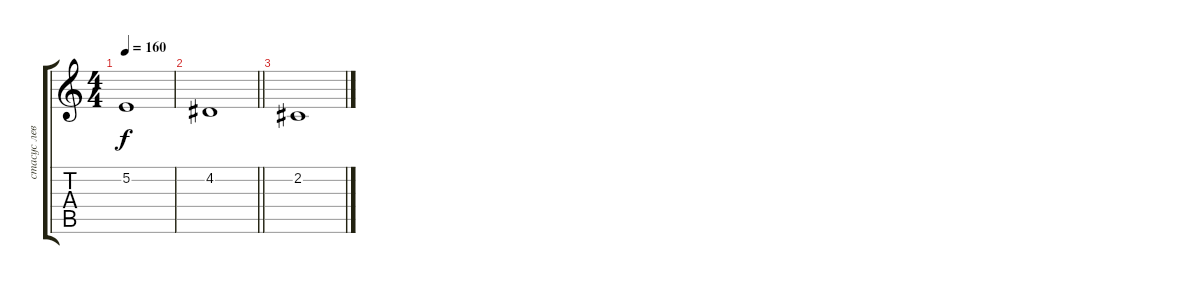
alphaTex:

\track ("стасус лев" "стасус лев") {instrument stringensemble1}
\staff {score tabs}
\tuning (E4 B3 G3 D3 A2 E2) {hide}
\ts (4 4)
\tempo 160
\clef g2
\ks c
5.2.1{dy f} |
\barLineRight lightlight
4.2.1 |
2.2.1
